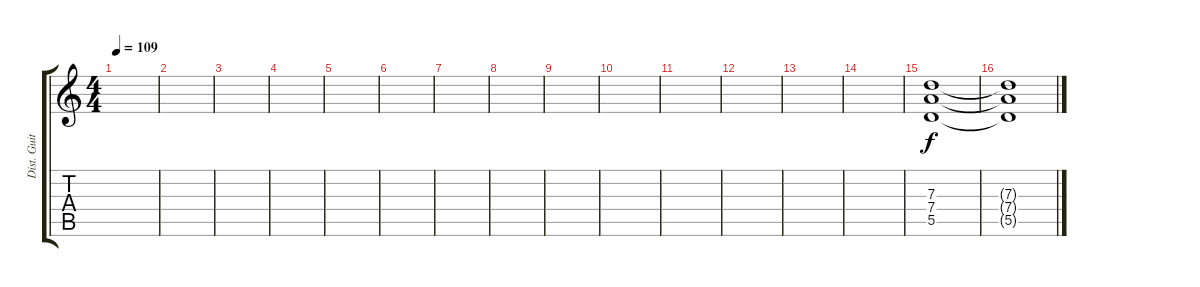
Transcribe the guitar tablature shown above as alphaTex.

\track ("Dist. Guitar" "Dist. Guit") {instrument distortionguitar}
\staff {score tabs}
\tuning (E4 B3 G3 D3 A2 E2) {hide}
\ts (4 4)
\tempo 109
\clef g2
\ks c
|
|
|
|
|
|
|
|
|
|
|
|
|
|
(7.3 7.4 5.5).1 |
(7.3{t} 7.4{t} 5.5{t}).1{dy f}
